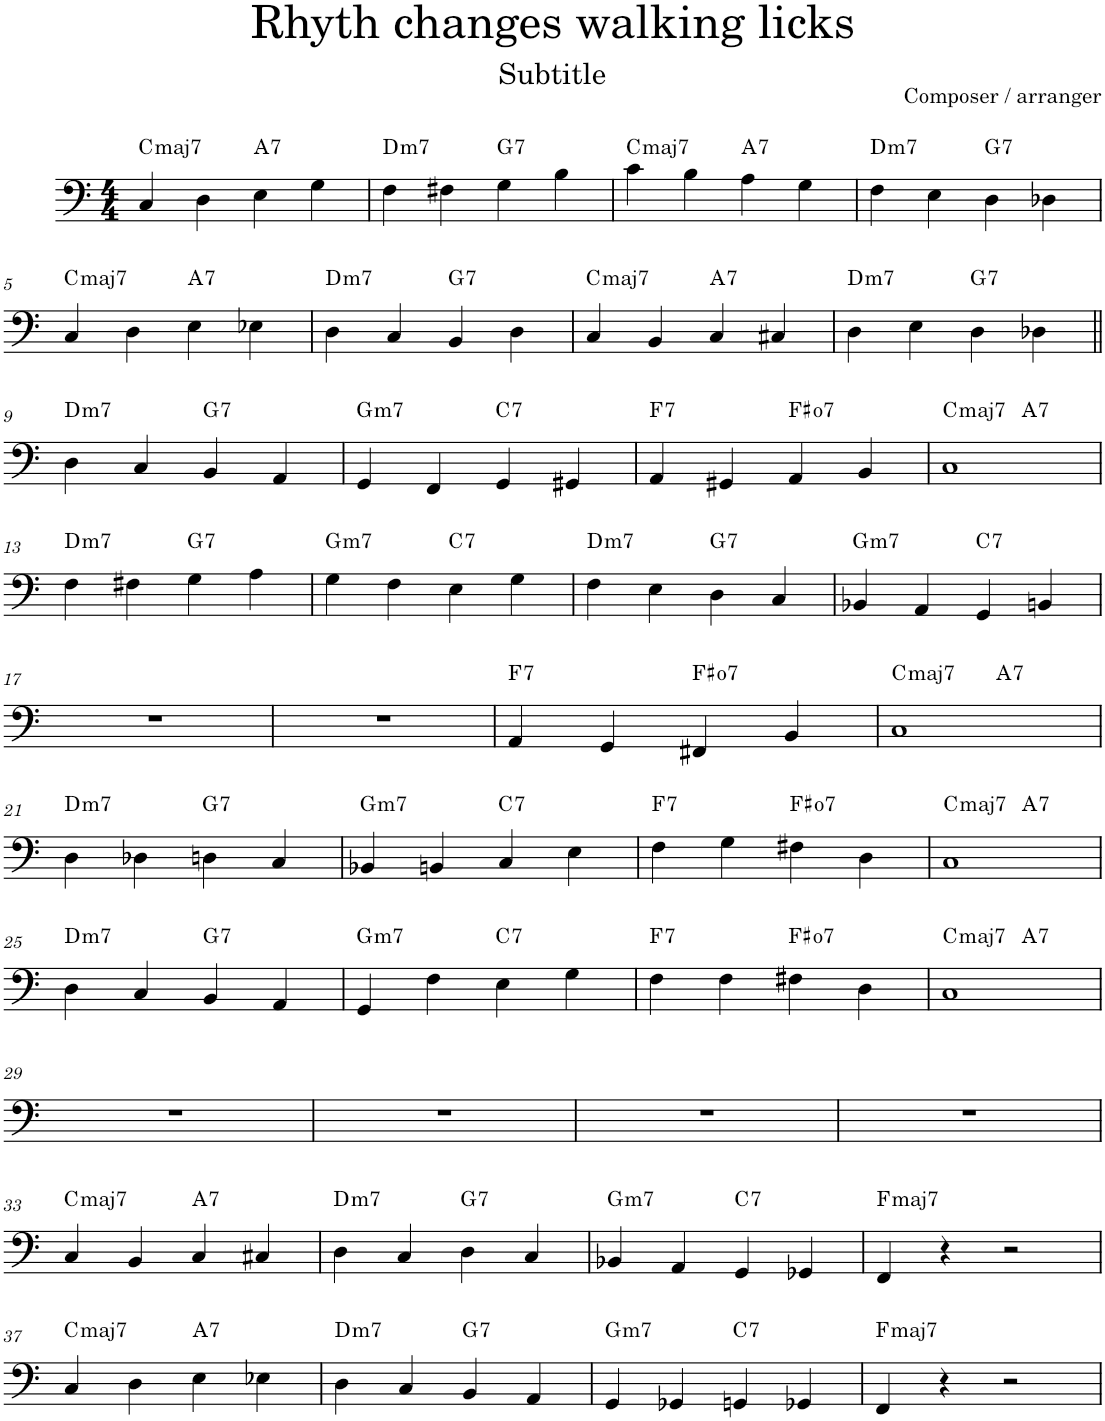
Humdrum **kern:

**kern	**harte
*part1	*part1
*staff1	*
*I"Acoustic Bass	*
*I'Bass	*
*clefF4	*
*Trd7c12	*
*k[]	*
*M4/4	*
=1	=1
!	!LO:H:kt=maj7
4C/	C:maj7
4D\	.
!	!LO:H:kt=7
4E\	A:7
4G\	.
=2	=2
!	!LO:H:kt=m7
4F\	D:min7
4F#X\	.
!	!LO:H:kt=7
4G\	G:7
4B\	.
=3	=3
!	!LO:H:kt=maj7
4c\	C:maj7
4B\	.
!	!LO:H:kt=7
4A\	A:7
4G\	.
=4	=4
!	!LO:H:kt=m7
4F\	D:min7
4E\	.
!	!LO:H:kt=7
4D\	G:7
4D-X\	.
!!LO:LB:g=z
=5	=5
!	!LO:H:kt=maj7
4C/	C:maj7
4D\	.
!	!LO:H:kt=7
4E\	A:7
4E-X\	.
=6	=6
!	!LO:H:kt=m7
4D\	D:min7
4C/	.
!	!LO:H:kt=7
4BB/	G:7
4D\	.
=7	=7
!	!LO:H:kt=maj7
4C/	C:maj7
4BB/	.
!	!LO:H:kt=7
4C/	A:7
4C#X/	.
=8	=8
!	!LO:H:kt=m7
4D\	D:min7
4E\	.
!	!LO:H:kt=7
4D\	G:7
4D-X\	.
!!LO:LB:g=z
=9||	=9||
!	!LO:H:kt=m7
4D\	D:min7
4C/	.
!	!LO:H:kt=7
4BB/	G:7
4AA/	.
=10	=10
!	!LO:H:kt=m7
4GG/	G:min7
4FF/	.
!	!LO:H:kt=7
4GG/	C:7
4GG#X/	.
=11	=11
!	!LO:H:kt=7
4AA/	F:7
4GG#X/	.
!	!LO:H:kt=7
4AA/	F#:dim7
4BB/	.
=12	=12
!	!LO:H:kt=maj7
*^	*
1C	2ryy	C:maj7
!	!	!LO:H:kt=7
.	2ryy	A:7
!!LO:LB:g=z	!!
=13	=13	=13
!	!	!LO:H:kt=m7
*v	*v	*
4F\	D:min7
4F#X\	.
!	!LO:H:kt=7
4G\	G:7
4A\	.
=14	=14
!	!LO:H:kt=m7
4G\	G:min7
4F\	.
!	!LO:H:kt=7
4E\	C:7
4G\	.
=15	=15
!	!LO:H:kt=m7
4F\	D:min7
4E\	.
!	!LO:H:kt=7
4D\	G:7
4C/	.
=16	=16
!	!LO:H:kt=m7
4BB-X/	G:min7
4AA/	.
!	!LO:H:kt=7
4GG/	C:7
4BBn/	.
!!LO:LB:g=z
=17	=17
1r	.
=18	=18
1r	.
=19	=19
!	!LO:H:kt=7
4AA/	F:7
4GG/	.
!	!LO:H:kt=7
4FF#X/	F#:dim7
4BB/	.
=20	=20
!	!LO:H:kt=maj7
*^	*
1C	2ryy	C:maj7
!	!	!LO:H:kt=7
.	2ryy	A:7
!!LO:LB:g=z	!!
=21	=21	=21
!	!	!LO:H:kt=m7
*v	*v	*
4D\	D:min7
4D-X\	.
!	!LO:H:kt=7
4Dn\	G:7
4C/	.
=22	=22
!	!LO:H:kt=m7
4BB-X/	G:min7
4BBn/	.
!	!LO:H:kt=7
4C/	C:7
4E\	.
=23	=23
!	!LO:H:kt=7
4F\	F:7
4G\	.
!	!LO:H:kt=7
4F#X\	F#:dim7
4D\	.
=24	=24
!	!LO:H:kt=maj7
*^	*
1C	2ryy	C:maj7
!	!	!LO:H:kt=7
.	2ryy	A:7
!!LO:LB:g=z	!!
=25	=25	=25
!	!	!LO:H:kt=m7
*v	*v	*
4D\	D:min7
4C/	.
!	!LO:H:kt=7
4BB/	G:7
4AA/	.
=26	=26
!	!LO:H:kt=m7
4GG/	G:min7
4F\	.
!	!LO:H:kt=7
4E\	C:7
4G\	.
=27	=27
!	!LO:H:kt=7
4F\	F:7
4F\	.
!	!LO:H:kt=7
4F#X\	F#:dim7
4D\	.
=28	=28
!	!LO:H:kt=maj7
*^	*
1C	2ryy	C:maj7
!	!	!LO:H:kt=7
.	2ryy	A:7
*v	*v	*
!!LO:LB:g=z
=29	=29
1r	.
=30	=30
1r	.
=31	=31
1r	.
=32	=32
1r	.
!!LO:LB:g=z
=33	=33
!	!LO:H:kt=maj7
4C/	C:maj7
4BB/	.
!	!LO:H:kt=7
4C/	A:7
4C#X/	.
=34	=34
!	!LO:H:kt=m7
4D\	D:min7
4C/	.
!	!LO:H:kt=7
4D\	G:7
4C/	.
=35	=35
!	!LO:H:kt=m7
4BB-X/	G:min7
4AA/	.
!	!LO:H:kt=7
4GG/	C:7
4GG-X/	.
=36	=36
!	!LO:H:kt=maj7
4FF/	F:maj7
4r	.
2r	.
!!LO:LB:g=z
=37	=37
!	!LO:H:kt=maj7
4C/	C:maj7
4D\	.
!	!LO:H:kt=7
4E\	A:7
4E-X\	.
=38	=38
!	!LO:H:kt=m7
4D\	D:min7
4C/	.
!	!LO:H:kt=7
4BB/	G:7
4AA/	.
=39	=39
!	!LO:H:kt=m7
4GG/	G:min7
4GG-X/	.
!	!LO:H:kt=7
4GGn/	C:7
4GG-X/	.
=40	=40
!	!LO:H:kt=maj7
4FF/	F:maj7
4r	.
2r	.
=	=
*-	*-
